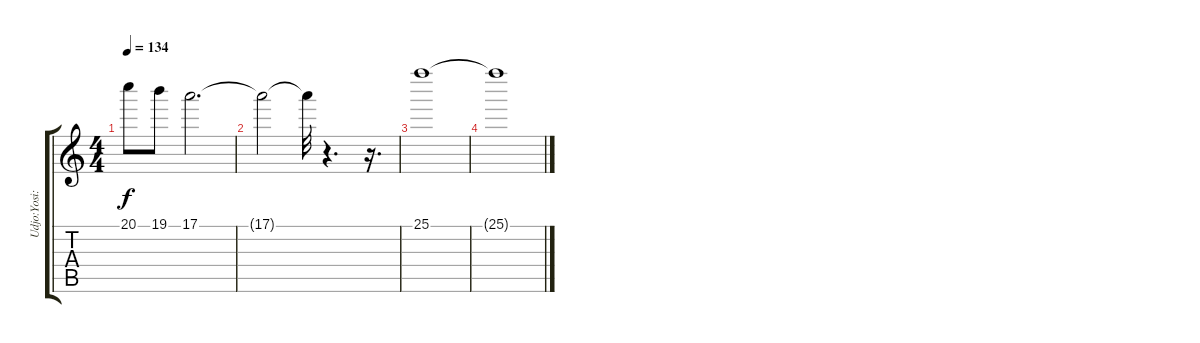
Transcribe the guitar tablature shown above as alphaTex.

\track ("Udjo:Yosi:Odie:Tika:Gugum:Oon:" "Udjo:Yosi:") {instrument contrabass}
\staff {score tabs}
\tuning (E4 B3 G3 D3 A2 E2) {hide}
\ts (4 4)
\tempo 134
\clef g2
\ks c
20.1.8{dy f} 19.1.8 17.1.2{d} |
17.1{t}.2 17.1{t}.32 r.4{d} r.16{d} |
25.1.1 |
25.1{t}.1
